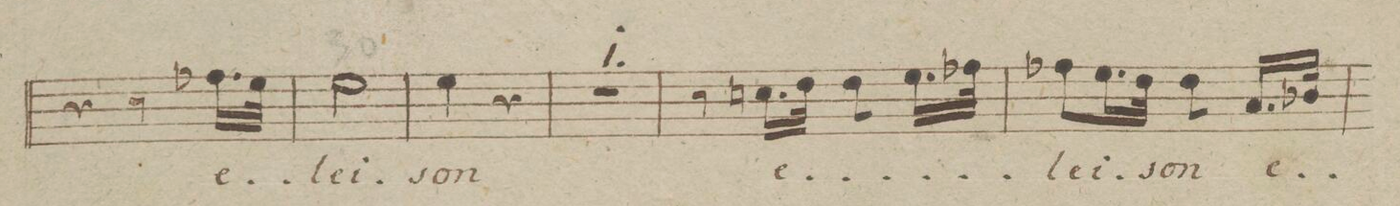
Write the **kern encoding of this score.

**kern	**text	**dynam
*I"Basso.	*	*
*clefF4	*	*
*k[b-e-]	*	*
*M2/4	*	*
4r	.	.
8r	.	.
16.A-X\LL	e-	.
32G\JJk	.	.
=29	=29	=29
2G\	-lei-	.
=30	=30	=30
4G\	-son	.
4r	.	.
=31	=31	=31
2r	.	.
=32	=32	=32
8r	.	.
16.En\LL	e-	.
32F\JJk	.	.
8F\	.	.
16.G\LL	.	.
32A-X\JJk	.	.
=33	=33	=33
8A-X\L	-lei-	.
16.G\L	.	.
32F\JJk	.	.
8F\	-son	.
16.C/LL	e-	.
32D-X/JJk	.	.
=34	=34	=34
*-	*-	*-
